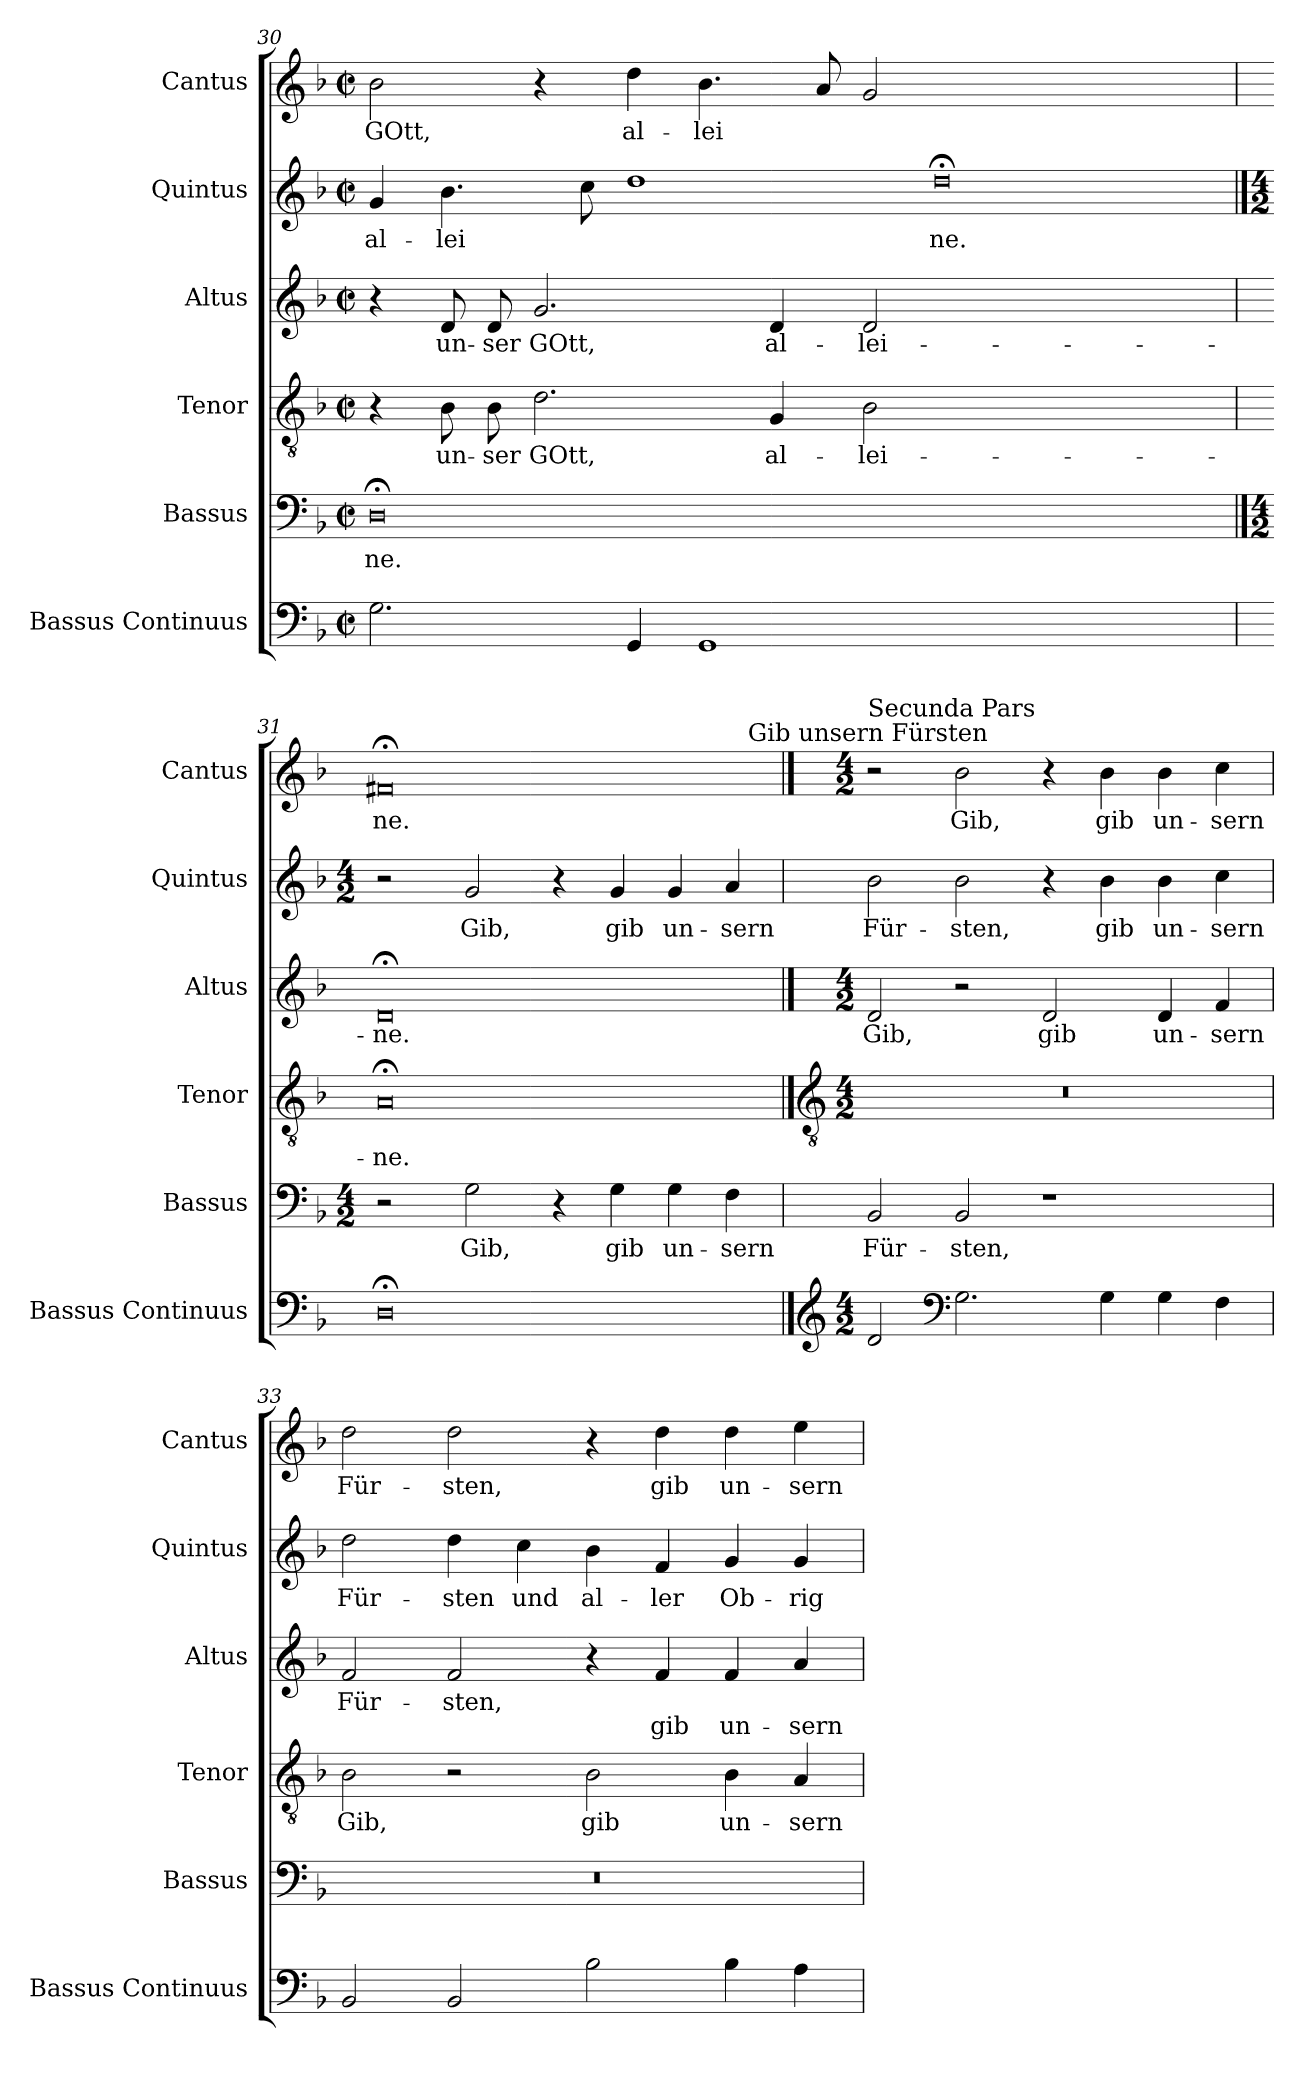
**kern	**kern	**text	**kern	**text	**kern	**text	**text	**kern	**text	**kern	**text
*part6	*part5	*part5	*part4	*part4	*part3	*part3	*part3	*part2	*part2	*part1	*part1
*staff6	*staff5	*staff5	*staff4	*staff4	*staff3	*staff3	*staff3	*staff2	*staff2	*staff1	*staff1
*I"Bassus Continuus	*I"Bassus	*	*I"Tenor	*	*I"Altus	*	*	*I"Quintus	*	*I"Cantus	*
*I'Bassus Continuus	*I'Bassus	*	*I'Tenor	*	*I'Altus	*	*	*I'Quintus	*	*I'Cantus	*
*clefF4	*clefF4	*	*clefGv2	*	*clefG2	*	*	*clefG2	*	*clefG2	*
*k[b-]	*k[b-]	*	*k[b-]	*	*k[b-]	*	*	*k[b-]	*	*k[b-]	*
*F:	*F:	*	*F:	*	*F:	*	*	*F:	*	*F:	*
*M4/2	*M4/2	*	*M4/2	*	*M4/2	*	*	*M4/2	*	*M4/2	*
*met(c|)	*met(c|)	*	*met(c|)	*	*met(c|)	*	*	*met(c|)	*	*met(c|)	*
=30A	=30A	=30A	=30A	=30A	=30A	=30A	=30A	=30A	=30A	=30A	=30A
!	!	!LO:LY:b	!	!	!	!	!	!	!LO:LY:b	!	!LO:LY:b
2.G	0D;<	ne.	4r	.	4r	.	.	4g	-al-	2b-	GOtt,
!	!	!	!	!LO:LY:b	!	!LO:LY:b	!	!	!LO:LY:b	!	!
.	.	.	8B-	un-	8d	un-	.	4.b-	-lei	.	.
!	!	!	!	!LO:LY:b	!	!LO:LY:b	!	!	!	!	!
.	.	.	8B-	-ser	8d	-ser	.	.	.	.	.
!	!	!	!	!LO:LY:b	!	!LO:LY:b	!	!	!	!	!
.	.	.	2.d	GOtt,	2.g	GOtt,	.	.	.	4r	.
.	.	.	.	.	.	.	.	8cc	.	.	.
!	!	!	!	!	!	!	!	!	!	!	!LO:LY:b
4GG	.	.	.	.	.	.	.	1dd	.	4dd	al-
!	!	!	!	!	!	!	!	!	!	!	!LO:LY:b
1GG	.	.	.	.	.	.	.	.	.	4.b-	-lei
!	!	!	!	!LO:LY:b	!	!LO:LY:b	!	!	!	!	!
.	.	.	4G	al-	4d	al-	.	.	.	.	.
.	.	.	.	.	.	.	.	.	.	8a	.
!	!	!	!	!LO:LY:b	!	!LO:LY:b	!	!	!	!	!
.	.	.	2B-	-lei-	2d	-lei-	.	.	.	2g	.
!	!	!	!	!	!	!	!	!	!LO:LY:b	!	!
.	.	.	.	.	.	.	.	0dd;<	ne.	.	.
1..ryy	1..ryy	.	1..ryy	.	1..ryy	.	.	.	.	1..ryy	.
!!LO:LB:g=z
=31A	==31A	=31A	=31A	=31A	=31A	=31A	=31A	==31A	=31A	=31A	=31A
*	*M4/2	*	*	*	*	*	*	*M4/2	*	*	*
!	!	!	!	!LO:LY:b	!	!LO:LY:b	!	!	!	!	!LO:LY:b
0D;<	2r	.	0A;<	-ne.	0d;<	-ne.	.	2r	.	0f#X;<	ne.
!	!	!LO:LY:b	!	!	!	!	!	!	!LO:LY:b	!	!
.	2G	Gib,	.	.	.	.	.	2g	Gib,	.	.
.	4r	.	.	.	.	.	.	4r	.	.	.
!	!	!LO:LY:b	!	!	!	!	!	!	!LO:LY:b	!	!
.	4G	gib	.	.	.	.	.	4g	gib	.	.
!	!	!LO:LY:b	!	!	!	!	!	!	!LO:LY:b	!	!
.	4G	un-	.	.	.	.	.	4g	un-	.	.
!	!	!LO:LY:b	!	!	!	!	!	!	!LO:LY:b	!	!
.	4F	-sern	.	.	.	.	.	4a	-sern	.	.
!!LO:LB:g=z
==32	=32	==32	==32	==32	==32	==32	==32	=32	==32	==32	==32
*clefG2	*	*	*clefGv2	*	*	*	*	*	*	*	*
*M4/2	*	*	*M4/2	*	*M4/2	*	*	*	*	*M4/2	*
!	!	!	!	!	!	!	!	!	!	!LO:TX:a:cj:t=Gib unsern Fürsten	!
!	!	!	!	!	!	!	!	!	!	!LO:TX:a:t=Secunda Pars	!
!	!	!LO:LY:b	!	!	!	!LO:LY:b	!	!	!LO:LY:b	!	!
2d	2BB-	Für-	0r	.	2d	Gib,	.	2b-	Für-	2r	.
*clefF4	*	*	*	*	*	*	*	*	*	*	*
!	!	!LO:LY:b	!	!	!	!	!	!	!LO:LY:b	!	!LO:LY:b
2.G	2BB-	-sten,	.	.	2r	.	.	2b-	-sten,	2b-	Gib,
!	!	!	!	!	!	!LO:LY:b	!	!	!	!	!
.	1r	.	.	.	2d	gib	.	4r	.	4r	.
!	!	!	!	!	!	!	!	!	!LO:LY:b	!	!LO:LY:b
4G	.	.	.	.	.	.	.	4b-	gib	4b-	gib
!	!	!	!	!	!	!LO:LY:b	!	!	!LO:LY:b	!	!LO:LY:b
4G	.	.	.	.	4d	un-	.	4b-	un-	4b-	un-
!	!	!	!	!	!	!LO:LY:b	!	!	!LO:LY:b	!	!LO:LY:b
4F	.	.	.	.	4f	-sern	.	4cc	-sern	4cc	-sern
=33	=33	=33	=33	=33	=33	=33	=33	=33	=33	=33	=33
!	!	!	!	!LO:LY:b	!	!LO:LY:b	!	!	!LO:LY:b	!	!LO:LY:b
2BB-	0r	.	2B-	Gib,	2f	Für-	.	2dd	Für-	2dd	Für-
!	!	!	!	!	!	!LO:LY:b	!	!	!LO:LY:b	!	!LO:LY:b
2BB-	.	.	2r	.	2f	-sten,	.	4dd	-sten	2dd	-sten,
!	!	!	!	!	!	!	!	!	!LO:LY:b	!	!
.	.	.	.	.	.	.	.	4cc	und	.	.
!	!	!	!	!LO:LY:b	!	!	!	!	!LO:LY:b	!	!
2B-	.	.	2B-	gib	4r	.	.	4b-	al-	4r	.
!	!	!	!	!	!	!	!LO:LY:b	!	!LO:LY:b	!	!LO:LY:b
.	.	.	.	.	4f	.	gib	4f	-ler	4dd	gib
!	!	!	!	!LO:LY:b	!	!	!LO:LY:b	!	!LO:LY:b	!	!LO:LY:b
4B-	.	.	4B-	un-	4f	.	un-	4g	Ob-	4dd	un-
!	!	!	!	!LO:LY:b	!	!	!LO:LY:b	!	!LO:LY:b	!	!LO:LY:b
4A	.	.	4A	-sern	4a	.	-sern	4g	-rig-	4ee	-sern
=	=	=	=	=	=	=	=	=	=	=	=
*-	*-	*-	*-	*-	*-	*-	*-	*-	*-	*-	*-
